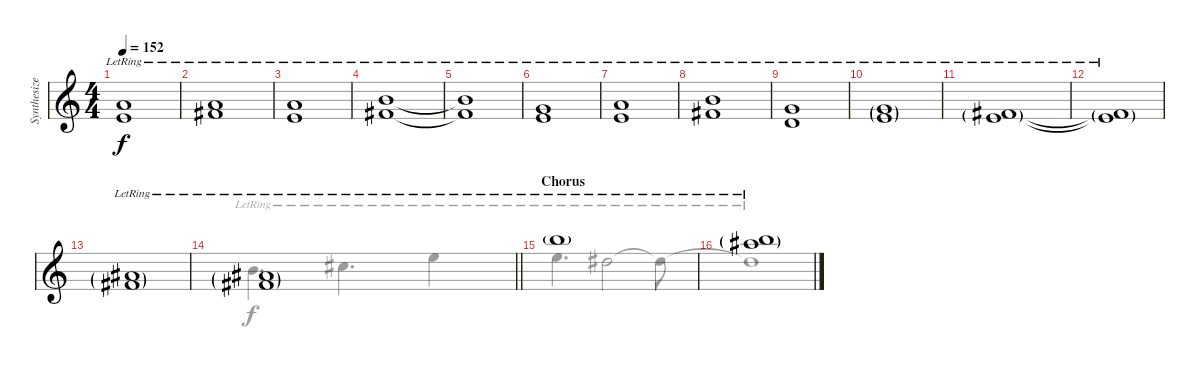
\track ("Synthesizer" "Synthesize") {mute instrument pad5bowed}
\staff {score}
\tuning (E4 B3 G3 D3 A2 E2 B1) {hide}
\voice
\ts (4 4)
\tempo 152
\clef g2
\ks c
(5.1{lr} 5.2{lr}).1{dy f} |
(5.1{lr} 7.2{lr}).1 |
(5.1{lr} 5.2{lr}).1 |
(2.1{lr} 12.2{lr}).1 |
(2.1{lr t} 12.2{lr t}).1 |
(3.1{lr} 5.2{lr}).1 |
(5.1{lr} 5.2{lr}).1 |
(7.1{lr} 7.2).1 |
(3.1{lr} 3.2{lr}).1 |
(3.1{g lr} 5.2{g lr}).1 |
(2.1{g lr} 5.2{g lr}).1 |
(2.1{g lr t} 5.2{g lr t}).1 |
(6.1{g lr} 7.2{g lr}).1 |
\barLineRight lightlight
(2.1{g lr} 11.2{g lr}).1 |
\section ("" "Chorus")
19.1{g lr}.1 |
(18.1{g lr} 24.2{g lr}).1
\voice
\clef g2
\ottava regular
\simile none
\ks c
|
|
|
|
|
|
|
|
|
|
|
|
|
\barLineRight lightlight
7.1{lr}.4{d} 9.1{lr}.4{d} 12.1{lr}.4 |
12.1{lr}.4{d} 11.1{lr}.2 11.1{lr t}.8 |
11.1{lr t}.1
